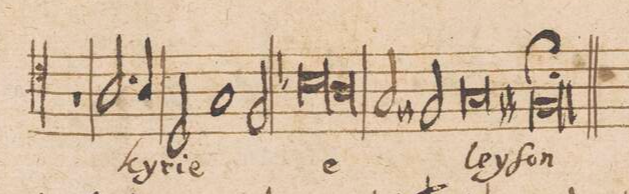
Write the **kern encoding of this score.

**kern	**text
*I"ALTVS.	*
*clefC4	*
*k[]	*
*met(C|)	*
*M2/1	*
1rA	.
2.A/	ky-
4A/	-ri-
=78-	=78-
2D/	-e
1G	.
2F/	.
=79-	=79-
*lig	*
1B-X	e-
1A	.
*Xlig	*
=80-	=80-
2G/	.
2F#X/	.
0G	-ley-
=81-	=81-
1F#Xl;	-ſon
==	==
*-	*-
